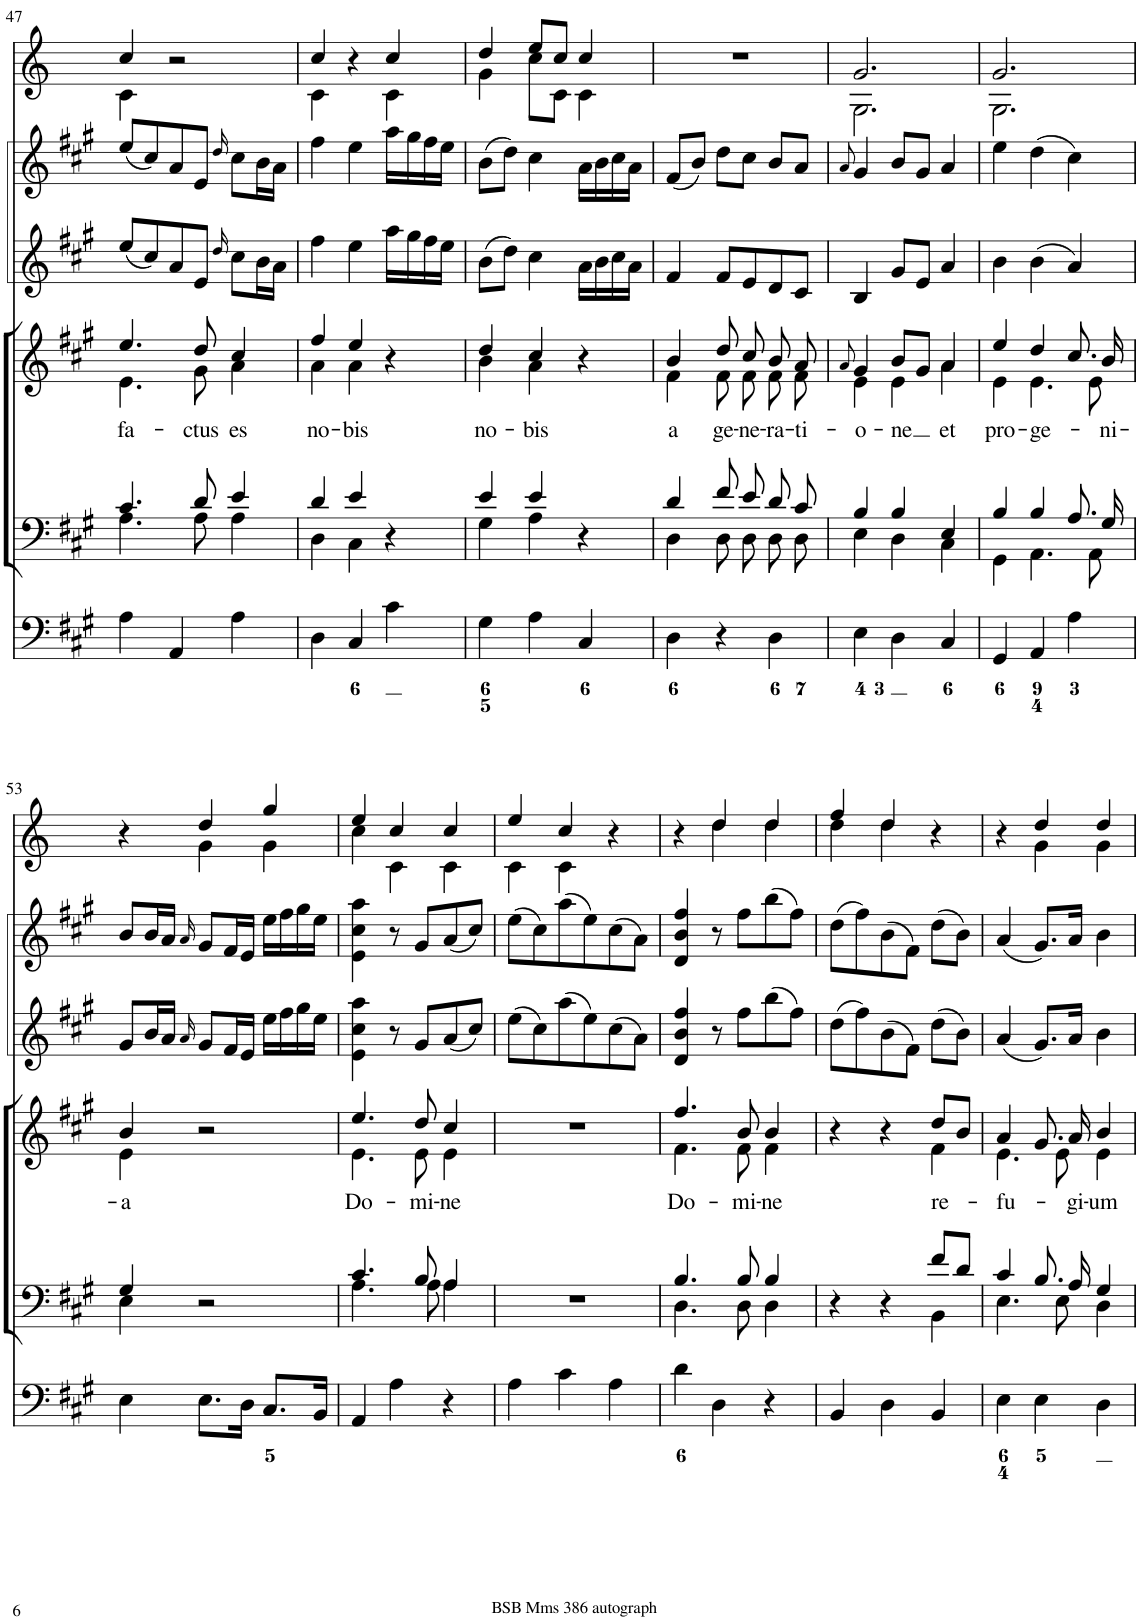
**kern	**kern	**kern	**text	**kern	**kern	**kern
*part6	*part5	*part4	*part4	*part3	*part2	*part1
*staff6	*staff5	*staff4	*staff4	*staff3	*staff2	*staff1
*I"Organ	*I"Voice	*I"Voice	*	*I"Violin	*I"Violini	*I"Corni in A
*	*	*	*	*I'Vln	*I'Vln	*
!!LO:PB:g=z
*clefF4	*clefF4	*clefG2	*	*clefG2	*clefG2	*clefG2
*	*	*	*	*	*	*Trd2c3
*k[f#c#g#]	*k[f#c#g#]	*k[f#c#g#]	*	*k[f#c#g#]	*k[f#c#g#]	*k[]
*M3/4	*M3/4	*M3/4	*	*M3/4	*M3/4	*M3/4
=47	=47	=47	=47	=47	=47	=47
*	*^	*	*	*	*	*
!	!	!	!	!LO:LY:b	!	!	!
*	*	*	*^	*	*	*	*^
4A\	4.c#/	4.A\	4.ee/	4.e\	fa-	(8ee/L	(8ee/L	4cc/	4c\
.	.	.	.	.	.	8cc#/)	8cc#/)	.	.
4AA/	.	.	.	.	.	8a/	8a/	2r	2ryy
!	!	!	!	!	!LO:LY:b	!	!	!	!
.	8d/	8A\	8dd/	8g#\	-ctus	8e/J	8e/J	.	.
.	.	.	.	.	.	16qdd/	16qdd/	.	.
!	!	!	!	!	!LO:LY:b	!	!	!	!
4A\	4e/	4A\	4cc#/	4a\	es	8cc#\L	8cc#\L	.	.
.	.	.	.	.	.	16b\L	16b\L	.	.
.	.	.	.	.	.	16a\JJ	16a\JJ	.	.
=48	=48	=48	=48	=48	=48	=48	=48	=48	=48
!	!	!	!	!	!LO:LY:b	!	!	!	!
4D\	4d/	4D\	4ff#/	4a\	no-	4ff#\	4ff#\	4cc/	4c\
!	!	!	!	!	!LO:LY:b	!	!	!	!
4C#/	4e/	4C#\	4ee/	4a\	-bis	4ee\	4ee\	4r	4ryy
4c#\	4r	4ryy	4r	4ryy	.	16aa\LL	16aa\LL	4cc/	4c\
.	.	.	.	.	.	16gg#\	16gg#\	.	.
.	.	.	.	.	.	16ff#\	16ff#\	.	.
.	.	.	.	.	.	16ee\JJ	16ee\JJ	.	.
=49	=49	=49	=49	=49	=49	=49	=49	=49	=49
!	!	!	!	!	!LO:LY:b	!	!	!	!
4G#\	4e/	4G#\	4dd/	4b\	no-	(8b\L	(8b\L	4dd/	4g\
.	.	.	.	.	.	8dd\J)	8dd\J)	.	.
!	!	!	!	!	!LO:LY:b	!	!	!	!
4A\	4e/	4A\	4cc#/	4a\	-bis	4cc#\	4cc#\	8ee/L	8cc\L
.	.	.	.	.	.	.	.	8cc/J	8c\J
4C#/	4r	4ryy	4r	4ryy	.	16a\LL	16a\LL	4cc/	4c\
.	.	.	.	.	.	16b\	16b\	.	.
.	.	.	.	.	.	16cc#\	16cc#\	.	.
.	.	.	.	.	.	16a\JJ	16a\JJ	.	.
*	*	*	*	*	*	*	*	*v	*v
=50	=50	=50	=50	=50	=50	=50	=50	=50
!	!	!	!	!	!LO:LY:b	!	!	!
4D\	4d/	4D\	4b/	4f#\	a	4f#/	(8f#/L	2.r
.	.	.	.	.	.	.	8b/J)	.
!	!	!	!	!	!LO:LY:b	!	!	!
4r	8f#/	8D\	8dd/	8f#\	ge-	8f#/L	8dd\L	.
!	!	!	!	!	!LO:LY:b	!	!	!
.	8e/	8D\	8cc#/	8f#\	-ne-	8e/	8cc#\J	.
!	!	!	!	!	!LO:LY:b	!	!	!
4D\	8d/	8D\	8b/	8f#\	-ra-	8d/	8b/L	.
!	!	!	!	!	!LO:LY:b	!	!	!
.	8c#/	8D\	8a/	8f#\	-ti-	8c#/J	8a/J	.
=51	=51	=51	=51	=51	=51	=51	=51	=51
.	.	.	8qa/	.	.	.	8qa/	.
!	!	!	!	!	!LO:LY:b	!	!	!
*	*	*	*	*	*	*	*	*^
4E\	4B/	4E\	4g#/	4e\	-o-	4B/	4g#/	2.g/	2.G\
!	!	!	!	!	!LO:LY:b	!	!	!	!
4D\	4B/	4D\	8b/L	4e\	-ne	8g#/L	8b/L	.	.
.	.	.	8g#/J	.	.	8e/J	8g#/J	.	.
!	!	!	!	!	!LO:LY:b	!	!	!	!
4C#/	4E/	4C#\	4a/	4a\	et	4a/	4a/	.	.
=52	=52	=52	=52	=52	=52	=52	=52	=52	=52
!	!	!	!	!	!LO:LY:b	!	!	!	!
4GG#/	4B/	4GG#\	4ee/	4e\	pro-	4b\	4ee\	2.g/	2.G\
!	!	!	!	!	!LO:LY:b	!	!	!	!
4AA/	4B/	4.AA\	4dd/	4.e\	-ge-	(4b\	(4dd\	.	.
4A\	8.A/	.	8.cc#/	.	.	4a/)	4cc#\)	.	.
.	.	8AA\	.	8e\	.	.	.	.	.
!	!	!	!	!	!LO:LY:b	!	!	!	!
.	16G#/	.	16b/	.	-ni-	.	.	.	.
!!LO:LB:g=z	!!
=53	=53	=53	=53	=53	=53	=53	=53	=53	=53
!	!	!	!	!	!LO:LY:b	!	!	!	!
4E\	4G#/	4E\	4b/	4e\	-a	8g#/L	8b/L	4r	4ryy
.	.	.	.	.	.	16b/L	16b/L	.	.
.	.	.	.	.	.	16a/JJ	16a/JJ	.	.
.	.	.	.	.	.	16qa/	16qa/	.	.
8.E\L	2r	2ryy	2r	2ryy	.	8g#/L	8g#/L	4dd/	4g\
.	.	.	.	.	.	16f#/L	16f#/L	.	.
16D\Jk	.	.	.	.	.	16e/JJ	16e/JJ	.	.
8.C#/L	.	.	.	.	.	16ee\LL	16ee\LL	4gg/	4g\
.	.	.	.	.	.	16ff#\	16ff#\	.	.
.	.	.	.	.	.	16gg#\	16gg#\	.	.
16BB/Jk	.	.	.	.	.	16ee\JJ	16ee\JJ	.	.
=54	=54	=54	=54	=54	=54	=54	=54	=54	=54
!	!	!	!	!	!LO:LY:b	!	!	!	!
4AA/	4.c#/	4.A\	4.ee/	4.e\	Do-	4e\ 4cc#\ 4aa\	4e\ 4cc#\ 4aa\	4ee/	4cc\
4A\	.	.	.	.	.	8r	8r	4cc/	4c\
!	!	!	!	!	!LO:LY:b	!	!	!	!
.	8B/	8A\	8dd/	8e\	-mi-	8g#/L	8g#/L	.	.
!	!	!	!	!	!LO:LY:b	!	!	!	!
4r	4A/	4A\	4cc#/	4e\	-ne	(8a/	(8a/	4cc/	4c\
.	.	.	.	.	.	8cc#/J)	8cc#/J)	.	.
*	*v	*v	*	*	*	*	*	*	*
*	*	*v	*v	*	*	*	*	*
=55	=55	=55	=55	=55	=55	=55	=55
4A\	2.r	2.r	.	(8ee\L	(8ee\L	4ee/	4c\
.	.	.	.	8cc#\)	8cc#\)	.	.
4c#\	.	.	.	(8aa\	(8aa\	4cc/	4c\
.	.	.	.	8ee\)	8ee\)	.	.
4A\	.	.	.	(8cc#\	(8cc#\	4r	4ryy
.	.	.	.	8a\J)	8a\J)	.	.
=56	=56	=56	=56	=56	=56	=56	=56
*	*^	*	*	*	*	*	*
!	!	!	!	!LO:LY:b	!	!	!	!
*	*	*	*^	*	*	*	*	*
4d\	4.B/	4.D\	4.ff#/	4.f#\	Do-	4d/ 4b/ 4ff#/	4d/ 4b/ 4ff#/	4r	4ryy
4D\	.	.	.	.	.	8r	8r	4dd/	4dd\
!	!	!	!	!	!LO:LY:b	!	!	!	!
.	8B/	8D\	8b/	8f#\	-mi-	8ff#\L	8ff#\L	.	.
!	!	!	!	!	!LO:LY:b	!	!	!	!
4r	4B/	4D\	4b/	4f#\	-ne	(8bb\	(8bb\	4dd/	4dd\
.	.	.	.	.	.	8ff#\J)	8ff#\J)	.	.
=57	=57	=57	=57	=57	=57	=57	=57	=57	=57
4BB/	4r	2ryy	4r	2ryy	.	(8dd\L	(8dd\L	4ff/	4dd\
.	.	.	.	.	.	8ff#\)	8ff#\)	.	.
4D\	4r	.	4r	.	.	(8b\	(8b\	4dd/	4dd\
.	.	.	.	.	.	8f#\J)	8f#\J)	.	.
!	!	!	!	!	!LO:LY:b	!	!	!	!
4BB/	8f#/L	4BB\	8dd/L	4f#\	re-	(8dd\L	(8dd\L	4r	4ryy
.	8d/J	.	8b/J	.	.	8b\J)	8b\J)	.	.
=58	=58	=58	=58	=58	=58	=58	=58	=58	=58
!	!	!	!	!	!LO:LY:b	!	!	!	!
4E\	4c#/	4.E\	4a/	4.e\	-fu-	(4a/	(4a/	4r	4ryy
4E\	8.B/	.	8.g#/	.	.	8.g#/L)	8.g#/L)	4dd/	4g\
.	.	8E\	.	8e\	.	.	.	.	.
!	!	!	!	!	!LO:LY:b	!	!	!	!
.	16A/	.	16a/	.	-gi-	16a/Jk	16a/Jk	.	.
!	!	!	!	!	!LO:LY:b	!	!	!	!
4D\	4G#/	4D\	4b/	4e\	-um	4b\	4b\	4dd/	4g\
*	*v	*v	*	*	*	*	*	*v	*v
*	*	*v	*v	*	*	*	*
=	=	=	=	=	=	=
*-	*-	*-	*-	*-	*-	*-
